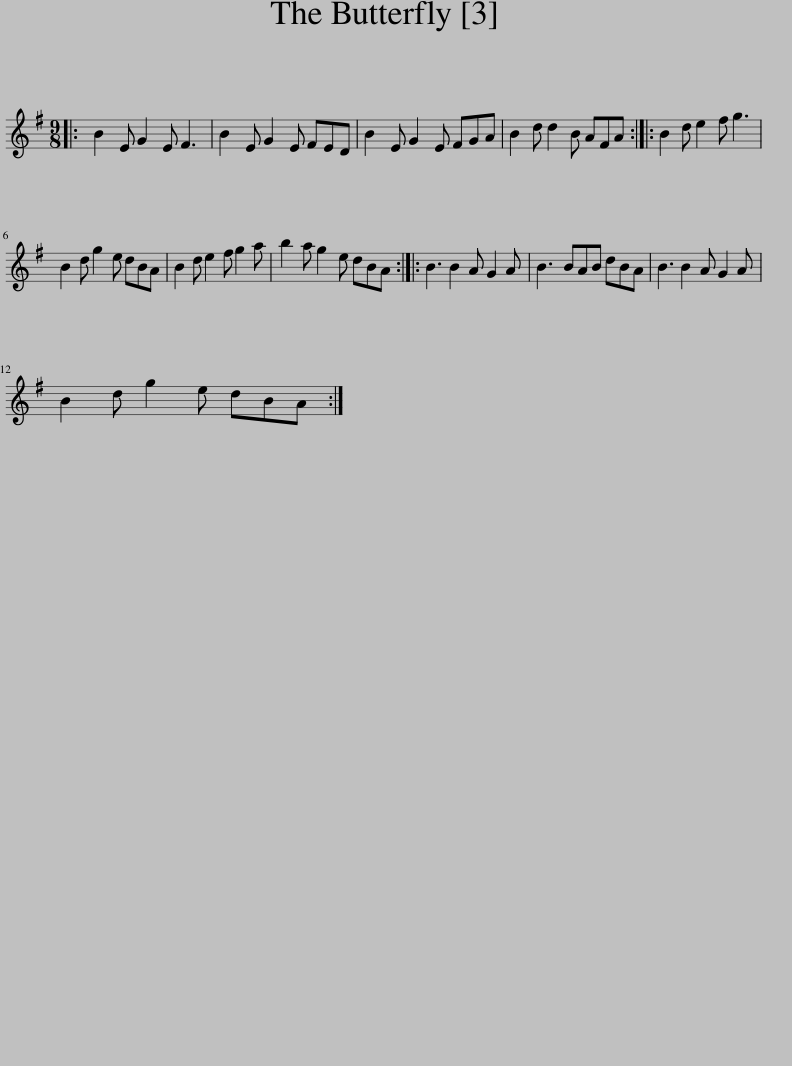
X:1
L:1/8
M:9/8
I:linebreak $
K:Emin
V:1 treble
V:1
|: B2 E G2 E F3 | B2 E G2 E FED | B2 E G2 E FGA | B2 d d2 B AFA :: B2 d e2 f g3 |$ %5
 B2 d g2 e dBA | B2 d e2 f g2 a | b2 a g2 e dBA :: B3 B2 A G2 A | B3 BAB dBA | %10
 B3 B2 A G2 A |$ B2 d g2 e dBA :| %12
